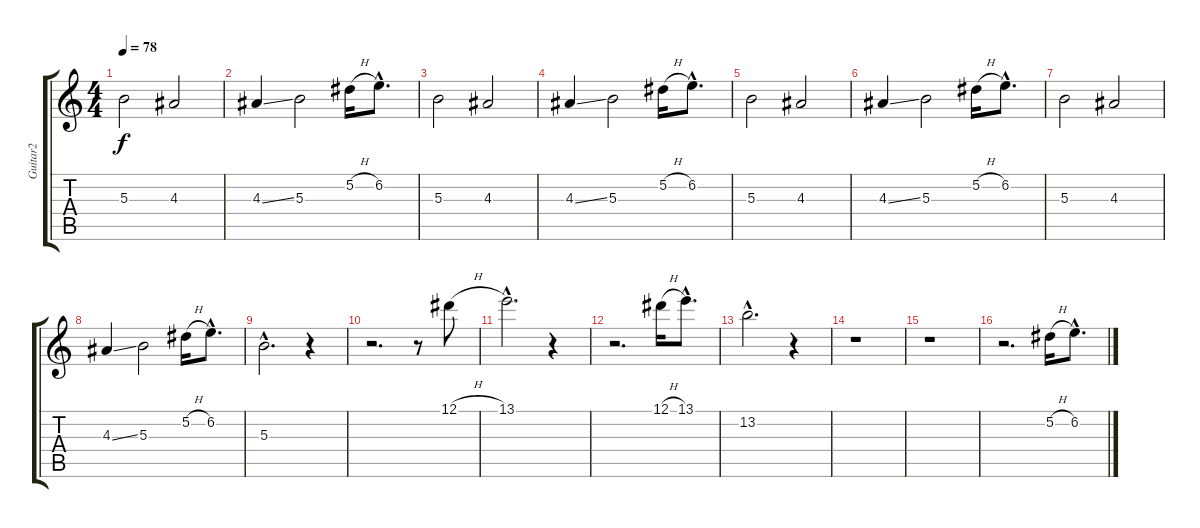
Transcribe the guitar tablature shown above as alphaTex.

\track ("Guitar2" "Guitar2") {instrument electricguitarclean}
\staff {score tabs}
\tuning (Eb4 Bb3 Gb3 Db3 Ab2 Eb2) {hide}
\ts (4 4)
\tempo 78
\clef g2
\ks c
5.3.2{dy f} 4.3.2 |
4.3{ss}.4 5.3.2 5.2{h}.16 6.2{hac}.8{d} |
5.3.2 4.3.2 |
4.3{ss}.4 5.3.2 5.2{h}.16 6.2{hac}.8{d} |
5.3.2 4.3.2 |
4.3{ss}.4 5.3.2 5.2{h}.16 6.2{hac}.8{d} |
5.3.2 4.3.2 |
4.3{ss}.4 5.3.2 5.2{h}.16 6.2{hac}.8{d} |
5.3{hac}.2{d} r.4 |
r.2{d} r.8 12.1{h}.8 |
13.1{hac}.2{d} r.4 |
r.2{d} 12.1{h}.16 13.1{hac}.8{d} |
13.2{hac}.2{d} r.4 |
r.1 |
r.1 |
r.2{d} 5.2{h}.16 6.2{hac}.8{d}
